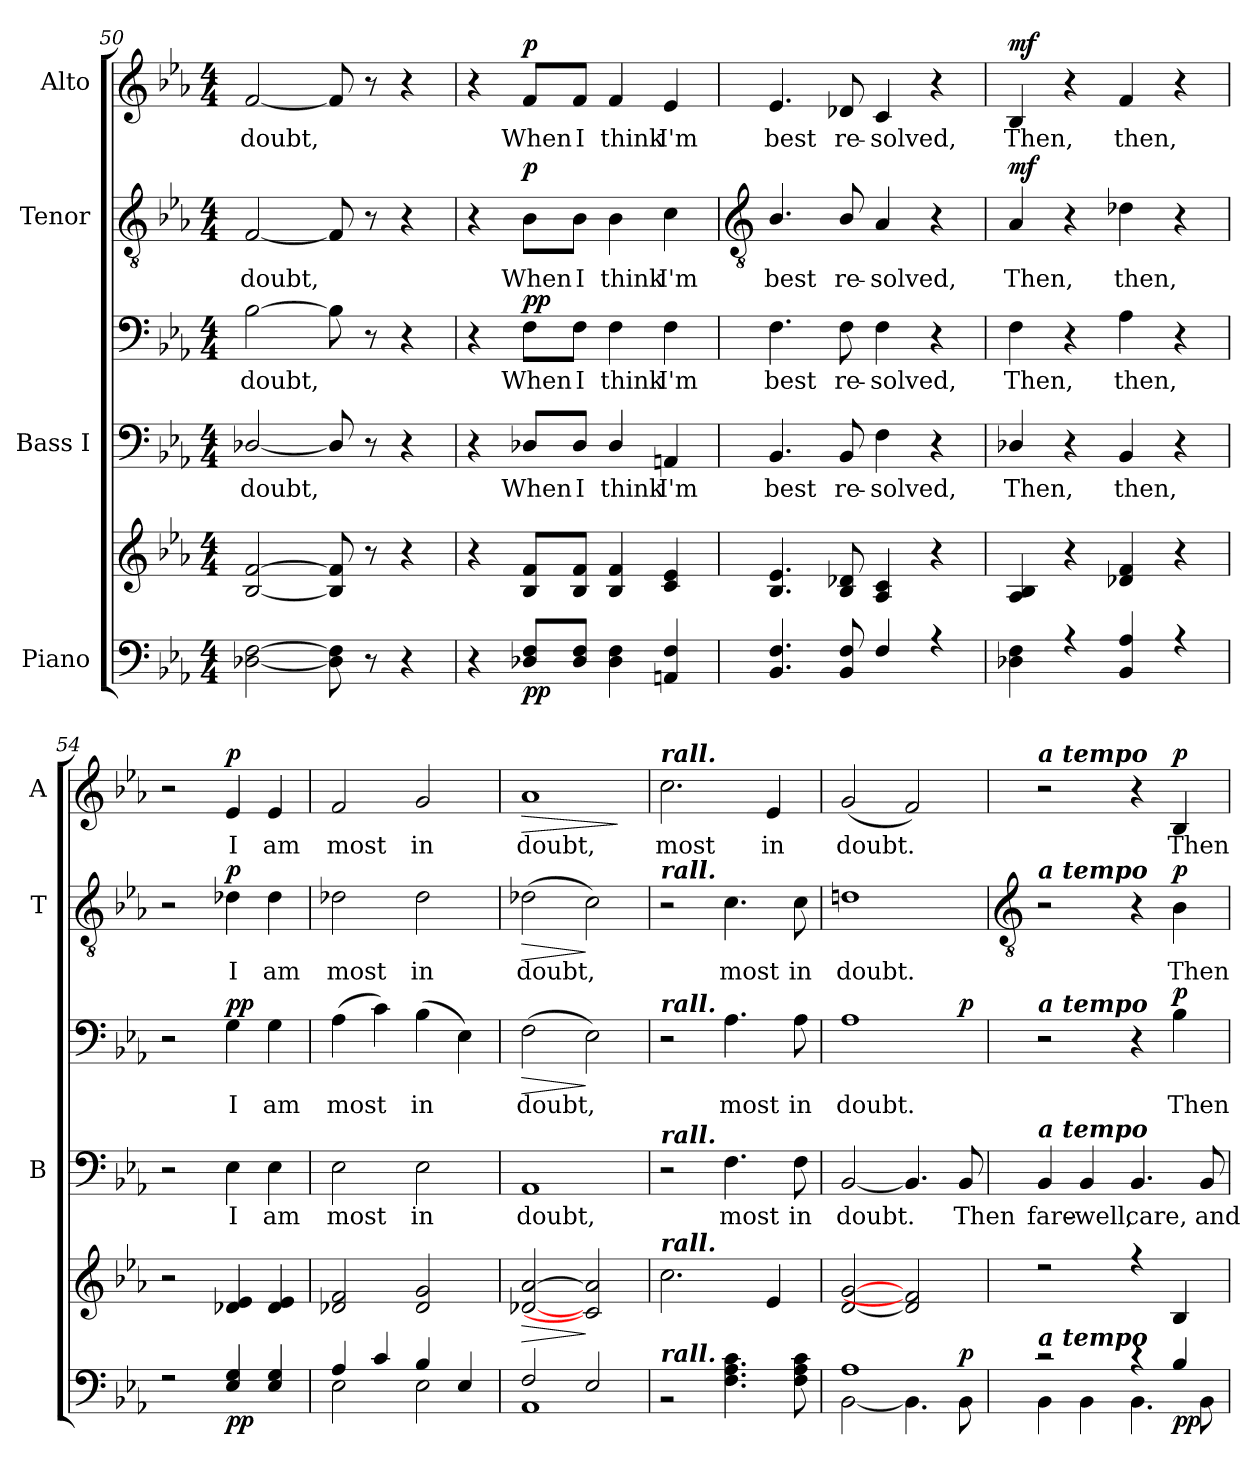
**kern	**kern	**dynam	**kern	**text	**kern	**text	**dynam	**kern	**text	**dynam	**kern	**text	**dynam
*part4	*part4	*part4	*part3	*part3	*part3	*part3	*part3	*part2	*part2	*part2	*part1	*part1	*part1
*staff6	*staff5	*staff5/6	*staff4	*staff4	*staff3	*staff3	*staff3/4	*staff2	*staff2	*staff2	*staff1	*staff1	*staff1
*I"Piano	*	*	*I"Bass I	*	*	*	*	*I"Tenor	*	*	*I"Alto	*	*
*	*	*	*I'B	*	*	*	*	*I'T	*	*	*I'A	*	*
*clefF4	*clefG2	*	*clefF4	*	*clefF4	*	*	*clefGv2	*	*	*clefG2	*	*
*k[b-e-a-]	*k[b-e-a-]	*	*k[b-e-a-]	*	*k[b-e-a-]	*	*	*k[b-e-a-]	*	*	*k[b-e-a-]	*	*
*E-:	*E-:	*	*E-:	*	*E-:	*	*	*E-:	*	*	*E-:	*	*
*M4/4	*M4/4	*	*M4/4	*	*M4/4	*	*	*M4/4	*	*	*M4/4	*	*
=50	=50	=50	=50	=50	=50	=50	=50	=50	=50	=50	=50	=50	=50
!	!	!	!	!LO:LY:b	!	!LO:LY:b	!	!	!LO:LY:b	!	!	!LO:LY:b	!
[2D-X\ [2F\	[2B- [2f	.	[2D-X/	doubt,	[2B-	doubt,	.	[2F	doubt,	.	[2f	doubt,	.
8D-\] 8F\]	8B-] 8f]	.	8D-/]	.	8B-]	.	.	8F]	.	.	8f]	.	.
8r	8r	.	8r	.	8r	.	.	8r	.	.	8r	.	.
4r	4r	.	4r	.	4r	.	.	4r	.	.	4r	.	.
=51	=51	=51	=51	=51	=51	=51	=51	=51	=51	=51	=51	=51	=51
4r	4r	.	4r	.	4r	.	.	4r	.	.	4r	.	.
!	!	!LO:DY:b=2	!	!LO:LY:b	!	!LO:LY:b	!	!	!LO:LY:b	!	!	!LO:LY:b	!
!	!	!LO:DY:n=1:b	!	!	!	!	!LO:DY:b=2	!	!	!	!	!	!
!	!	!	!	!	!	!	!LO:DY:n=1:b	!	!	!LO:DY:b	!	!	!LO:DY:b
8D-X\ 8F\L	8B- 8fL	p p	8D-X/L	When	8F\L	When	p p	8B-\L	When	p	8f/L	When	p
!	!	!	!	!LO:LY:b	!	!LO:LY:b	!	!	!LO:LY:b	!	!	!LO:LY:b	!
8D-/ 8F/J	8B- 8fJ	.	8D-/J	I	8F\J	I	.	8B-\J	I	.	8f/J	I	.
!	!	!	!	!LO:LY:b	!	!LO:LY:b	!	!	!LO:LY:b	!	!	!LO:LY:b	!
4D-\ 4F\	4B- 4f	.	4D-/	think	4F	think	.	4B-	think	.	4f	think	.
!	!	!	!	!LO:LY:b	!	!LO:LY:b	!	!	!LO:LY:b	!	!	!LO:LY:b	!
4AAn 4F	4c 4e-	.	4AAn	I'm	4F	I'm	.	4c	I'm	.	4e-	I'm	.
!!LO:LB:g=z
=52	=52	=52	=52	=52	=52	=52	=52	=52	=52	=52	=52	=52	=52
*	*	*	*	*	*	*	*	*clefGv2	*	*	*	*	*
*^	*	*	*	*	*	*	*	*	*	*	*	*	*
!	!	!	!	!	!LO:LY:b	!	!LO:LY:b	!	!	!LO:LY:b	!	!	!LO:LY:b	!
4.BB- 4.F	1ryy	4.B- 4.e-	.	4.BB-	best	4.F	best	.	4.B-/	best	.	4.e-	best	.
!	!	!	!	!	!LO:LY:b	!	!LO:LY:b	!	!	!LO:LY:b	!	!	!LO:LY:b	!
8BB- 8F	.	8B- 8d-X	.	8BB-	re-	8F	re-	.	8B-/	re-	.	8d-X	re-	.
!	!	!	!	!	!LO:LY:b	!	!LO:LY:b	!	!	!LO:LY:b	!	!	!LO:LY:b	!
4F	.	4A- 4c	.	4F	-solved,	4F	-solved,	.	4A-	-solved,	.	4c	-solved,	.
4r	.	4r	.	4r	.	4r	.	.	4r	.	.	4r	.	.
=53	=53	=53	=53	=53	=53	=53	=53	=53	=53	=53	=53	=53	=53	=53
!	!	!	!LO:DY:b=2	!	!LO:LY:b	!	!LO:LY:b	!	!	!LO:LY:b	!	!	!LO:LY:b	!
!	!	!	!LO:DY:n=1:b	!	!	!	!	!LO:DY:b=2	!	!	!	!	!	!
!	!	!	!	!	!	!	!	!LO:DY:n=1:b	!	!	!LO:DY:b	!	!	!LO:DY:b
4D-X\ 4F\	1ryy	4A- 4B-	mf mf	4D-X/	Then,	4F	Then,	mf mf	4A-	Then,	mf	4B-	Then,	mf
4r	.	4r	.	4r	.	4r	.	.	4r	.	.	4r	.	.
!	!	!	!	!	!LO:LY:b	!	!LO:LY:b	!	!	!LO:LY:b	!	!	!LO:LY:b	!
4BB- 4A-	.	4d-X 4f	.	4BB-	then,	4A-	then,	.	4d-X	then,	.	4f	then,	.
4r	.	4r	.	4r	.	4r	.	.	4r	.	.	4r	.	.
=54	=54	=54	=54	=54	=54	=54	=54	=54	=54	=54	=54	=54	=54	=54
2r	1ryy	2r	.	2r	.	2r	.	.	2r	.	.	2r	.	.
!	!	!	!LO:DY:b=2	!	!LO:LY:b	!	!LO:LY:b	!	!	!LO:LY:b	!	!	!LO:LY:b	!
!	!	!	!LO:DY:n=1:b	!	!	!	!	!LO:DY:b=2	!	!	!	!	!	!
!	!	!	!	!	!	!	!	!LO:DY:n=1:b	!	!	!LO:DY:b	!	!	!LO:DY:b
4E- 4G	.	4d-X 4e-	p p	4E-	I	4G	I	p p	4d-X	I	p	4e-	I	p
!	!	!	!	!	!LO:LY:b	!	!LO:LY:b	!	!	!LO:LY:b	!	!	!LO:LY:b	!
4E- 4G	.	4d- 4e-	.	4E-	am	4G	am	.	4d-	am	.	4e-	am	.
=55	=55	=55	=55	=55	=55	=55	=55	=55	=55	=55	=55	=55	=55	=55
!	!	!	!	!	!LO:LY:b	!	!LO:LY:b	!	!	!LO:LY:b	!	!	!LO:LY:b	!
4A-/	2E-\	2d-X 2f	.	2E-	most	(>4A-	most	.	2d-X	most	.	2f	most	.
4c/	.	.	.	.	.	4c)	.	.	.	.	.	.	.	.
!	!	!	!	!	!LO:LY:b	!	!LO:LY:b	!	!	!LO:LY:b	!	!	!LO:LY:b	!
4B-/	2E-\	2d- 2g	.	2E-	in	(4B-	in	.	2d-	in	.	2g	in	.
4E-/	.	.	.	.	.	4E-)	.	.	.	.	.	.	.	.
=56	=56	=56	=56	=56	=56	=56	=56	=56	=56	=56	=56	=56	=56	=56
!	!	!	!LO:HP:b	!	!LO:LY:b	!	!LO:LY:b	!LO:HP:b	!	!LO:LY:b	!LO:HP:b	!	!LO:LY:b	!LO:HP:b
2F/	1AA-\	[2d-X [2a-	>	1AA-	doubt,	(>2F	doubt,	>	(>2d-X	doubt,	>	1a-	doubt,	>
2E-/	.	2c] 2a-]	]	.	.	2E-)	.	]	2c)	.	]	.	.	.
*v	*v	*	*	*	*	*	*	*	*	*	*	*	*	*
.	.	.	.	.	.	.	.	.	.	.	.	.	]
=57	=57	=57	=57	=57	=57	=57	=57	=57	=57	=57	=57	=57	=57
*^	*	*	*	*	*	*	*	*	*	*	*	*	*
!	!	!	!	!	!	!	!	!	!	!	!	!LO:TX:a:Bi:t=rall.	!	!
!	!	!	!	!	!	!	!	!	!LO:TX:a:Bi:t=rall.	!	!	!	!	!
!	!	!	!	!	!	!LO:TX:a:Bi:t=rall.	!	!	!	!	!	!	!	!
!	!	!	!	!LO:TX:a:Bi:t=rall.	!	!	!	!	!	!	!	!	!	!
!	!	!LO:TX:a:Bi:t=rall.	!	!	!	!	!	!	!	!	!	!	!	!
!LO:TX:a:Bi:t=rall.	!	!	!	!	!	!	!	!	!	!	!	!	!	!
!	!	!	!	!	!	!	!	!	!	!	!	!	!LO:LY:b	!
1ryy	2r	2.cc	.	2r	.	2r	.	.	2r	.	.	2.cc	most	.
!	!	!	!	!	!LO:LY:b	!	!LO:LY:b	!	!	!LO:LY:b	!	!	!	!
.	4.F\ 4.A-\ 4.c\	.	.	4.F	most	4.A-	most	.	4.c	most	.	.	.	.
!	!	!	!	!	!	!	!	!	!	!	!	!	!LO:LY:b	!
.	.	4e-	.	.	.	.	.	.	.	.	.	4e-	in	.
!	!	!	!	!	!LO:LY:b	!	!LO:LY:b	!	!	!LO:LY:b	!	!	!	!
.	8F\ 8A-\ 8c\	.	.	8F	in	8A-	in	.	8c	in	.	.	.	.
=58	=58	=58	=58	=58	=58	=58	=58	=58	=58	=58	=58	=58	=58	=58
!	!	!	!	!	!LO:LY:b	!	!LO:LY:b	!	!	!LO:LY:b	!	!	!LO:LY:b	!
1A-	[2BB-\	[2d [2g	.	[2BB-	doubt.	1A-	doubt.	.	1dn	doubt.	.	(<2g	doubt.	.
.	4.BB-\]	2d] 2f]	.	4.BB-]	.	.	.	.	.	.	.	2f)	.	.
!	!	!	!LO:DY:a=2	!	!LO:LY:b	!	!	!LO:DY:b=2	!	!	!	!	!	!
.	8BB-\	.	p	8BB-	Then	.	.	p	.	.	.	.	.	.
!!LO:LB:g=z
=59	=59	=59	=59	=59	=59	=59	=59	=59	=59	=59	=59	=59	=59	=59
*	*	*	*	*	*	*	*	*	*clefGv2	*	*	*	*	*
*	*	*^	*	*	*	*	*	*	*	*	*	*	*	*
!	!	!	!	!	!	!	!	!	!	!	!	!	!LO:TX:a:Bi:t=a tempo	!	!
!	!	!	!	!	!	!	!	!	!	!LO:TX:a:Bi:t=a tempo	!	!	!	!	!
!	!	!	!	!	!	!	!LO:TX:a:Bi:t=a tempo	!	!	!	!	!	!	!	!
!	!	!	!	!	!LO:TX:a:Bi:t=a tempo	!	!	!	!	!	!	!	!	!	!
!LO:TX:a:Bi:t=a tempo	!	!	!	!	!	!	!	!	!	!	!	!	!	!	!
!	!	!	!	!	!	!LO:LY:b	!	!	!	!	!	!	!	!	!
2r	4BB-\	2r	1ryy	.	4BB-	fare-	2r	.	.	2r	.	.	2r	.	.
!	!	!	!	!	!	!LO:LY:b	!	!	!	!	!	!	!	!	!
.	4BB-\	.	.	.	4BB-	-well,	.	.	.	.	.	.	.	.	.
!	!	!	!	!	!	!LO:LY:b	!	!	!	!	!	!	!	!	!
4r	4.BB-\	4r	.	.	4.BB-	care,	4r	.	.	4r	.	.	4r	.	.
!	!	!	!	!LO:DY:b=2	!	!	!	!LO:LY:b	!	!	!LO:LY:b	!	!	!LO:LY:b	!
!	!	!	!	!LO:DY:n=1:b	!	!	!	!	!LO:DY:b	!	!	!LO:DY:b	!	!	!LO:DY:b
4B-/	.	4B-	.	p p	.	.	4B-	Then	p	4B-	Then	p	4B-	Then	p
!	!	!	!	!	!	!LO:LY:b	!	!	!	!	!	!	!	!	!
.	8BB-\	.	.	.	8BB-	and	.	.	.	.	.	.	.	.	.
*v	*v	*	*	*	*	*	*	*	*	*	*	*	*	*	*
*	*v	*v	*	*	*	*	*	*	*	*	*	*	*	*
=	=	=	=	=	=	=	=	=	=	=	=	=	=
*-	*-	*-	*-	*-	*-	*-	*-	*-	*-	*-	*-	*-	*-
